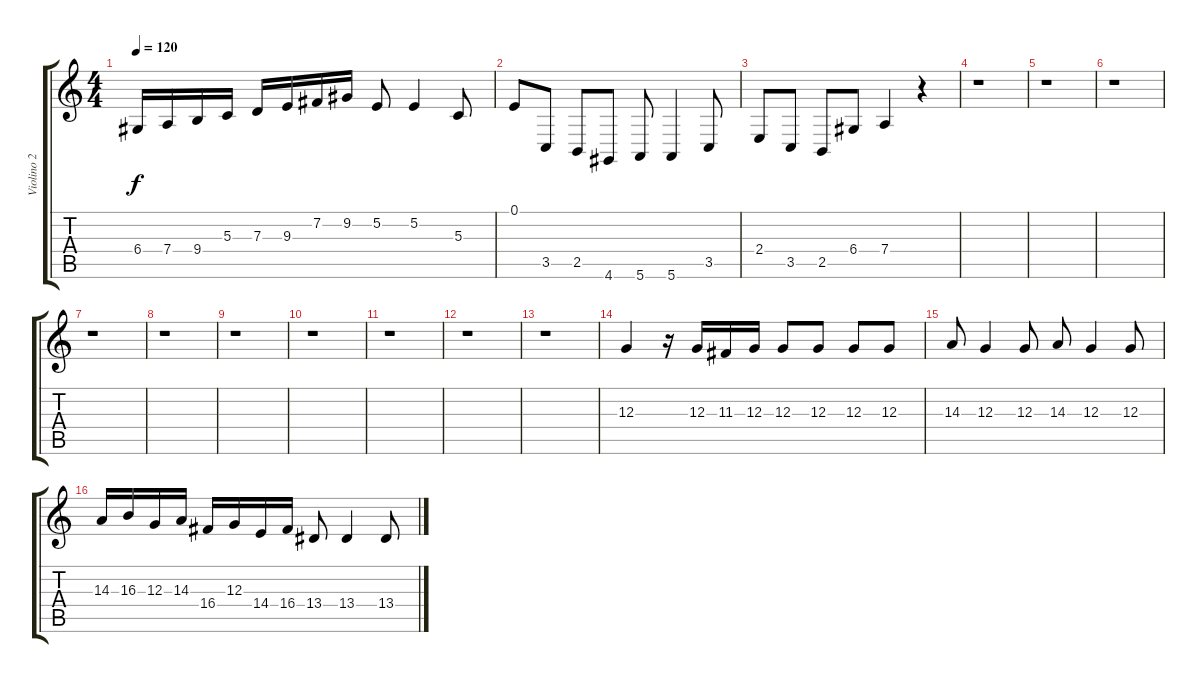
\track ("Violino 2" "Violino 2") {instrument violin}
\staff {score tabs}
\tuning (E4 B3 G3 D3 A2 E2) {hide}
\ts (4 4)
\tempo 120
\clef g2
\ks c
6.4.16{dy f} 7.4.16 9.4.16 5.3.16 7.3.16 9.3.16 7.2.16 9.2.16 5.2.8 5.2.4 5.3.8 |
0.1.8 3.5.8 2.5.8 4.6.8 5.6.8 5.6.4 3.5.8 |
2.4.8 3.5.8 2.5.8 6.4.8 7.4.4 r.4 |
r.1 |
r.1 |
r.1 |
r.1 |
r.1 |
r.1 |
r.1 |
r.1 |
r.1 |
r.1 |
12.3.4 r.16 12.3.16 11.3.16 12.3.16 12.3.8 12.3.8 12.3.8 12.3.8 |
14.3.8 12.3.4 12.3.8 14.3.8 12.3.4 12.3.8 |
14.3.16 16.3.16 12.3.16 14.3.16 16.4.16 12.3.16 14.4.16 16.4.16 13.4.8 13.4.4 13.4.8
